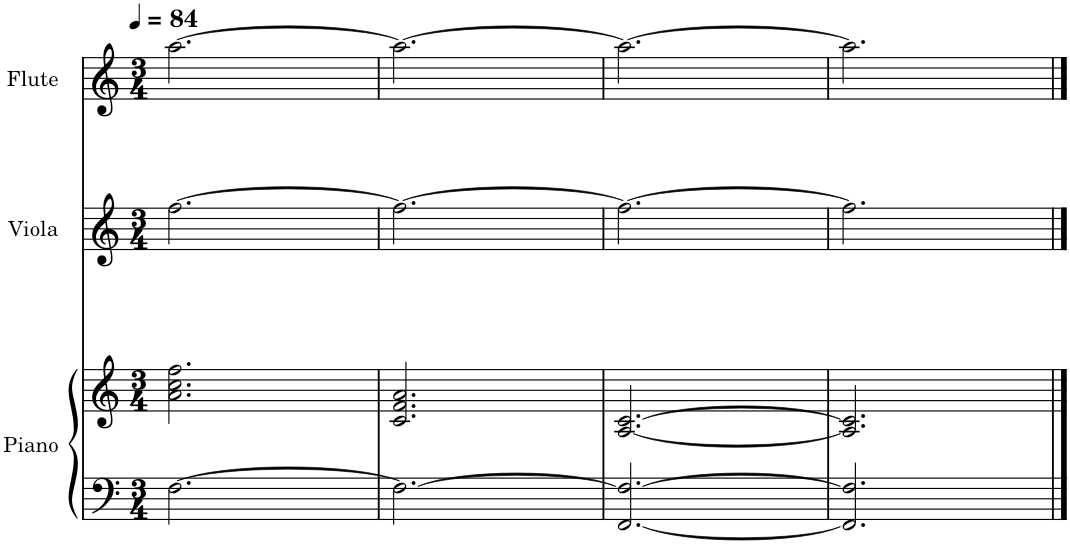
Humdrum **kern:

**kern	**kern	**kern	**kern
*part3	*part3	*part2	*part1
*staff4	*staff3	*staff2	*staff1
*I"Piano	*	*I"Viola	*I"Flute
*I'Pno.	*	*I'Vla.	*I'Fl.
*clefF4	*clefG2	*clefG2	*clefG2
*k[]	*k[]	*k[]	*k[]
*M3/4	*M3/4	*M3/4	*M3/4
*MM84	*MM84	*MM84	*MM84
=1	=1	=1	=1
[2.F\	2.a\ 2.cc\ 2.ff\	[2.ff\	[2.aa\
=2	=2	=2	=2
2.F\_	2.c/ 2.f/ 2.a/	2.ff\_	2.aa\_
=3	=3	=3	=3
[2.FF/ 2.F/_	[2.A/ [2.c/	2.ff\_	2.aa\_
=4	=4	=4	=4
2.FF/] 2.F/]	2.A/] 2.c/]	2.ff\]	2.aa\]
==	==	==	==
*-	*-	*-	*-
